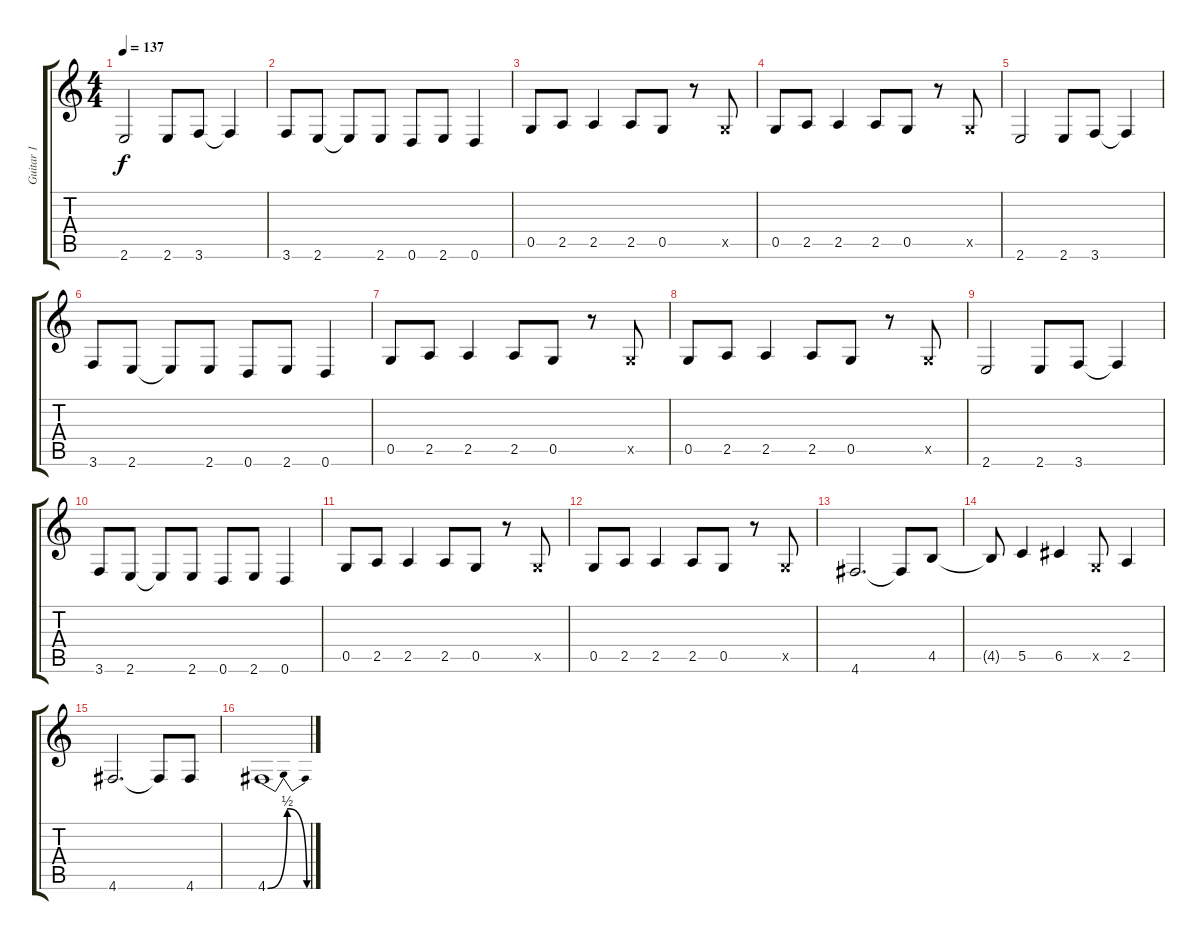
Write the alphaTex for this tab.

\track ("Guitar 1" "Guitar 1") {instrument overdrivenguitar}
\staff {score tabs}
\tuning (D4 A3 F3 C3 G2 D2) {hide}
\ts (4 4)
\tempo 137
\clef g2
\ks c
2.6.2{dy f} 2.6.8 3.6.8 3.6{t}.4 |
3.6.8 2.6.8 2.6{t}.8 2.6.8 0.6.8 2.6.8 0.6.4 |
0.5.8 2.5.8 2.5.4 2.5.8 0.5.8 r.8 0.5{x}.8 |
0.5.8 2.5.8 2.5.4 2.5.8 0.5.8 r.8 0.5{x}.8 |
2.6.2 2.6.8 3.6.8 3.6{t}.4 |
3.6.8 2.6.8 2.6{t}.8 2.6.8 0.6.8 2.6.8 0.6.4 |
0.5.8 2.5.8 2.5.4 2.5.8 0.5.8 r.8 0.5{x}.8 |
0.5.8 2.5.8 2.5.4 2.5.8 0.5.8 r.8 0.5{x}.8 |
2.6.2 2.6.8 3.6.8 3.6{t}.4 |
3.6.8 2.6.8 2.6{t}.8 2.6.8 0.6.8 2.6.8 0.6.4 |
0.5.8 2.5.8 2.5.4 2.5.8 0.5.8 r.8 0.5{x}.8 |
0.5.8 2.5.8 2.5.4 2.5.8 0.5.8 r.8 0.5{x}.8 |
4.6.2{d} 4.6{t}.8 4.5.8 |
4.5{t}.8 5.5.4 6.5.4 0.5{x}.8 2.5.4 |
4.6.2{d} 4.6{t}.8 4.6.8 |
4.6{be (bendrelease 0 0 10 2 20 2 60 0)}.1
